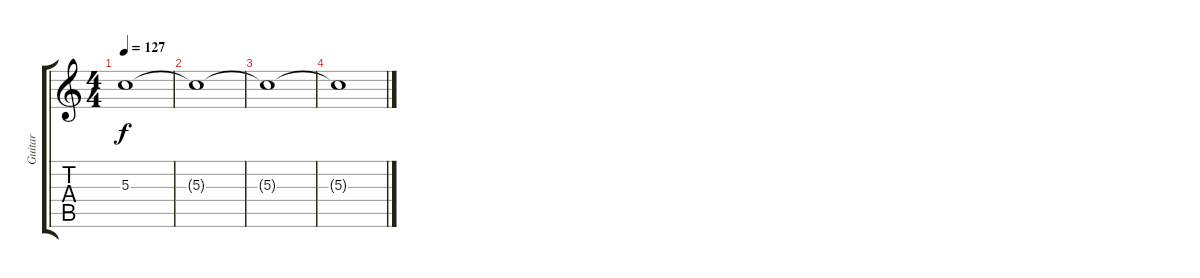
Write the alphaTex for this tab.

\track ("Guitar" "Guitar") {instrument overdrivenguitar}
\staff {score tabs}
\tuning (E4 B3 G3 D3 A2 E2) {hide}
\ts (4 4)
\tempo 127
\clef g2
\ks c
5.3.1{dy f} |
5.3{t}.1 |
5.3{t}.1 |
5.3{t}.1{volume 0}
